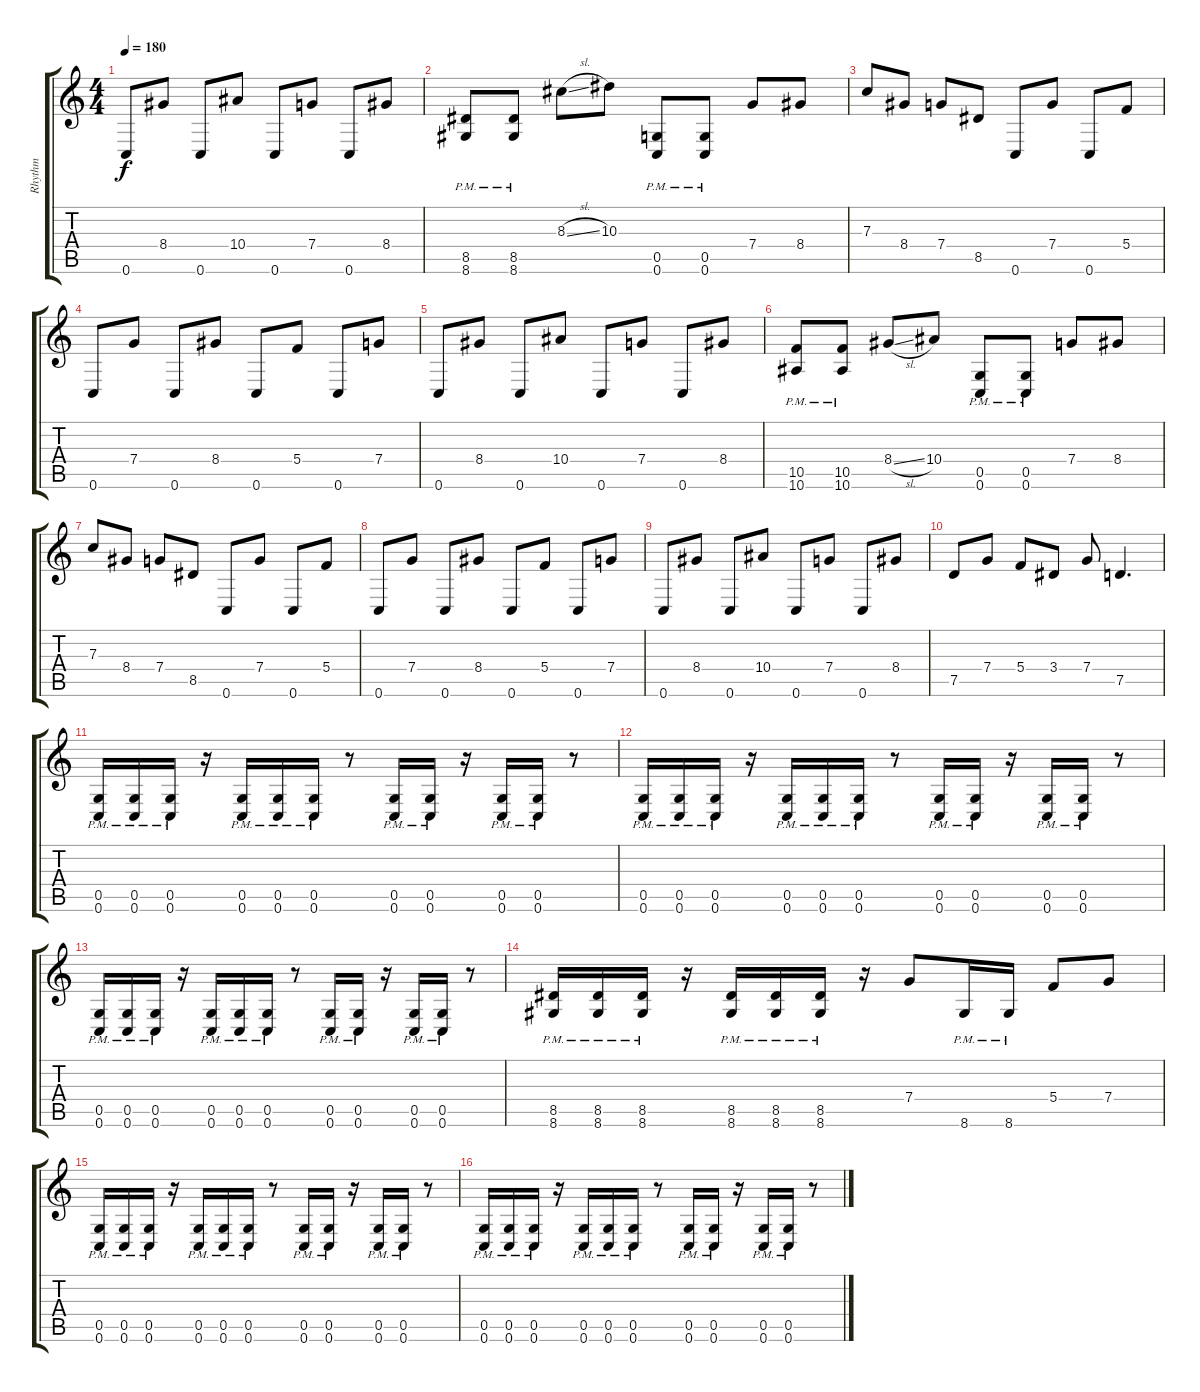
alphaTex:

\track ("Rhythm" "Rhythm") {instrument distortionguitar}
\staff {score tabs}
\tuning (D4 A3 F3 C3 G2 C2) {hide}
\ts (4 4)
\tempo 180
\clef g2
\ks c
0.6.8{dy f} 8.4.8 0.6.8 10.4.8 0.6.8 7.4.8 0.6.8 8.4.8 |
(8.5{pm} 8.6{pm}).8 (8.5{pm} 8.6{pm}).8 8.3{sl}.8 10.3.8 (0.5{pm} 0.6{pm}).8 (0.5{pm} 0.6{pm}).8 7.4.8 8.4.8 |
7.3.8 8.4.8 7.4.8 8.5.8 0.6.8 7.4.8 0.6.8 5.4.8 |
0.6.8 7.4.8 0.6.8 8.4.8 0.6.8 5.4.8 0.6.8 7.4.8 |
0.6.8 8.4.8 0.6.8 10.4.8 0.6.8 7.4.8 0.6.8 8.4.8 |
(10.5{pm} 10.6{pm}).8 (10.5{pm} 10.6{pm}).8 8.4{sl}.8 10.4.8 (0.5{pm} 0.6{pm}).8 (0.5{pm} 0.6{pm}).8 7.4.8 8.4.8 |
7.3.8 8.4.8 7.4.8 8.5.8 0.6.8 7.4.8 0.6.8 5.4.8 |
0.6.8 7.4.8 0.6.8 8.4.8 0.6.8 5.4.8 0.6.8 7.4.8 |
0.6.8 8.4.8 0.6.8 10.4.8 0.6.8 7.4.8 0.6.8 8.4.8 |
7.5.8 7.4.8 5.4.8 3.4.8 7.4.8 7.5.4{d} |
(0.5{pm} 0.6{pm}).16 (0.5{pm} 0.6{pm}).16 (0.5{pm} 0.6{pm}).16 r.16 (0.5{pm} 0.6{pm}).16 (0.5{pm} 0.6{pm}).16 (0.5{pm} 0.6{pm}).16 r.8 (0.5{pm} 0.6{pm}).16 (0.5{pm} 0.6{pm}).16 r.16 (0.5{pm} 0.6{pm}).16 (0.5{pm} 0.6{pm}).16 r.8 |
(0.5{pm} 0.6{pm}).16 (0.5{pm} 0.6{pm}).16 (0.5{pm} 0.6{pm}).16 r.16 (0.5{pm} 0.6{pm}).16 (0.5{pm} 0.6{pm}).16 (0.5{pm} 0.6{pm}).16 r.8 (0.5{pm} 0.6{pm}).16 (0.5{pm} 0.6{pm}).16 r.16 (0.5{pm} 0.6{pm}).16 (0.5{pm} 0.6{pm}).16 r.8 |
(0.5{pm} 0.6{pm}).16 (0.5{pm} 0.6{pm}).16 (0.5{pm} 0.6{pm}).16 r.16 (0.5{pm} 0.6{pm}).16 (0.5{pm} 0.6{pm}).16 (0.5{pm} 0.6{pm}).16 r.8 (0.5{pm} 0.6{pm}).16 (0.5{pm} 0.6{pm}).16 r.16 (0.5{pm} 0.6{pm}).16 (0.5{pm} 0.6{pm}).16 r.8 |
(8.5{pm} 8.6{pm}).16 (8.5{pm} 8.6{pm}).16 (8.5{pm} 8.6{pm}).16 r.16 (8.5{pm} 8.6{pm}).16 (8.5{pm} 8.6{pm}).16 (8.5{pm} 8.6{pm}).16 r.16 7.4.8 8.6{pm}.16 8.6{pm}.16 5.4.8 7.4.8 |
(0.5{pm} 0.6{pm}).16 (0.5{pm} 0.6{pm}).16 (0.5{pm} 0.6{pm}).16 r.16 (0.5{pm} 0.6{pm}).16 (0.5{pm} 0.6{pm}).16 (0.5{pm} 0.6{pm}).16 r.8 (0.5{pm} 0.6{pm}).16 (0.5{pm} 0.6{pm}).16 r.16 (0.5{pm} 0.6{pm}).16 (0.5{pm} 0.6{pm}).16 r.8 |
(0.5{pm} 0.6{pm}).16 (0.5{pm} 0.6{pm}).16 (0.5{pm} 0.6{pm}).16 r.16 (0.5{pm} 0.6{pm}).16 (0.5{pm} 0.6{pm}).16 (0.5{pm} 0.6{pm}).16 r.8 (0.5{pm} 0.6{pm}).16 (0.5{pm} 0.6{pm}).16 r.16 (0.5{pm} 0.6{pm}).16 (0.5{pm} 0.6{pm}).16 r.8
